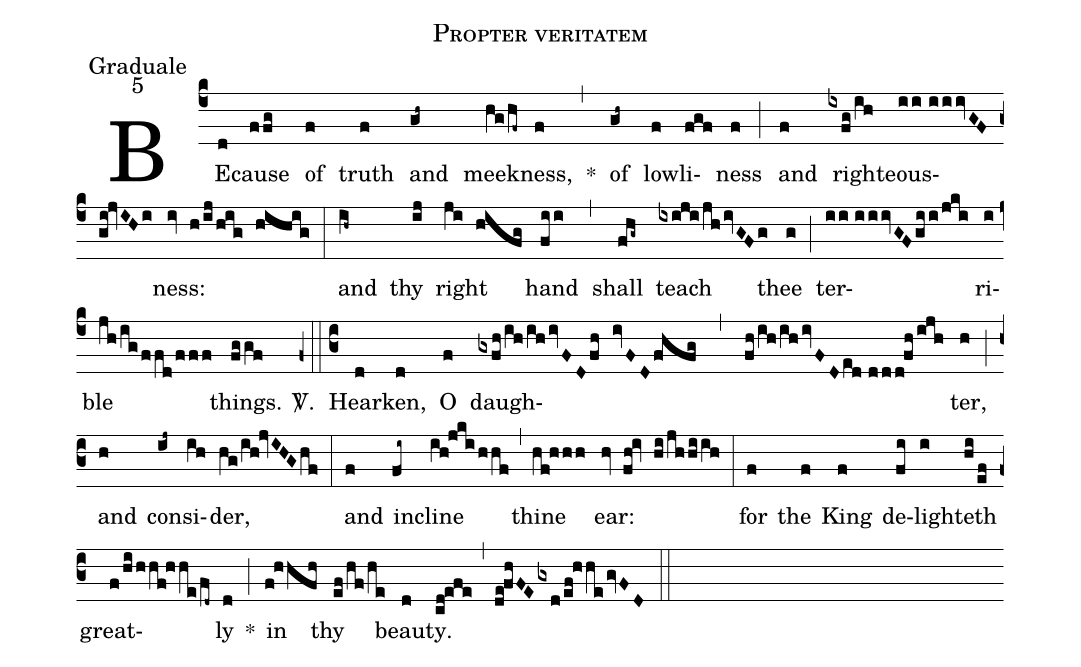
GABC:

name:Propter veritatem;
office-part:Graduale;
mode:5;
%%
(c4) BE(d)cause(ffg) of(f) truth(f) and(gh~) meek(hg/hf~)ness,(f) *(,) of(gh~) low(f)li(fgf)ness(f) (;) and(f) righ(ixfg/ih)teous(ii//iiivGF/gi!jvIHi)ness:(iv h/ij/hig hihig) (:) and(ih~) thy(ij) right(ji hifg) hand(fii) (,) shall(fhg~) teach(ixiji/jh/ivGFg) thee(g) (;) ter(ii//iiivGF/gii/jki)ri(i)ble(jh/ig/ffd/fff) things.(fggf) <sp>V/</sp>.(z0::c3) Hear(d)ken,(d) O(f) daugh(gxfh/ih/ih/ivFD/fh ivFD/fhfg,fh/ih/ih/ivFD/ed//ddd!fh/ijh)ter,(h) (;) and(h) con(ij~)si(ih)der,(hg/ih!jvIHG/hf) (:) and(f) in(fi~)cline(ih!jki/hhf) (,) thine(hf!hhh) ear:(hv fh!iv hi/jhhiih) (:) for(f) the(f) King(f) de(fi)ligh(i)teth(hi/ef) great(f/hi/hhf!hhe/fd~)ly(d) *(;) in(f!hhfh) thy(ef/hf/he) beau(d)ty.(cd!efe) (,) (de!fhFE/gxd/ef!hhe/gvFD) (::)
